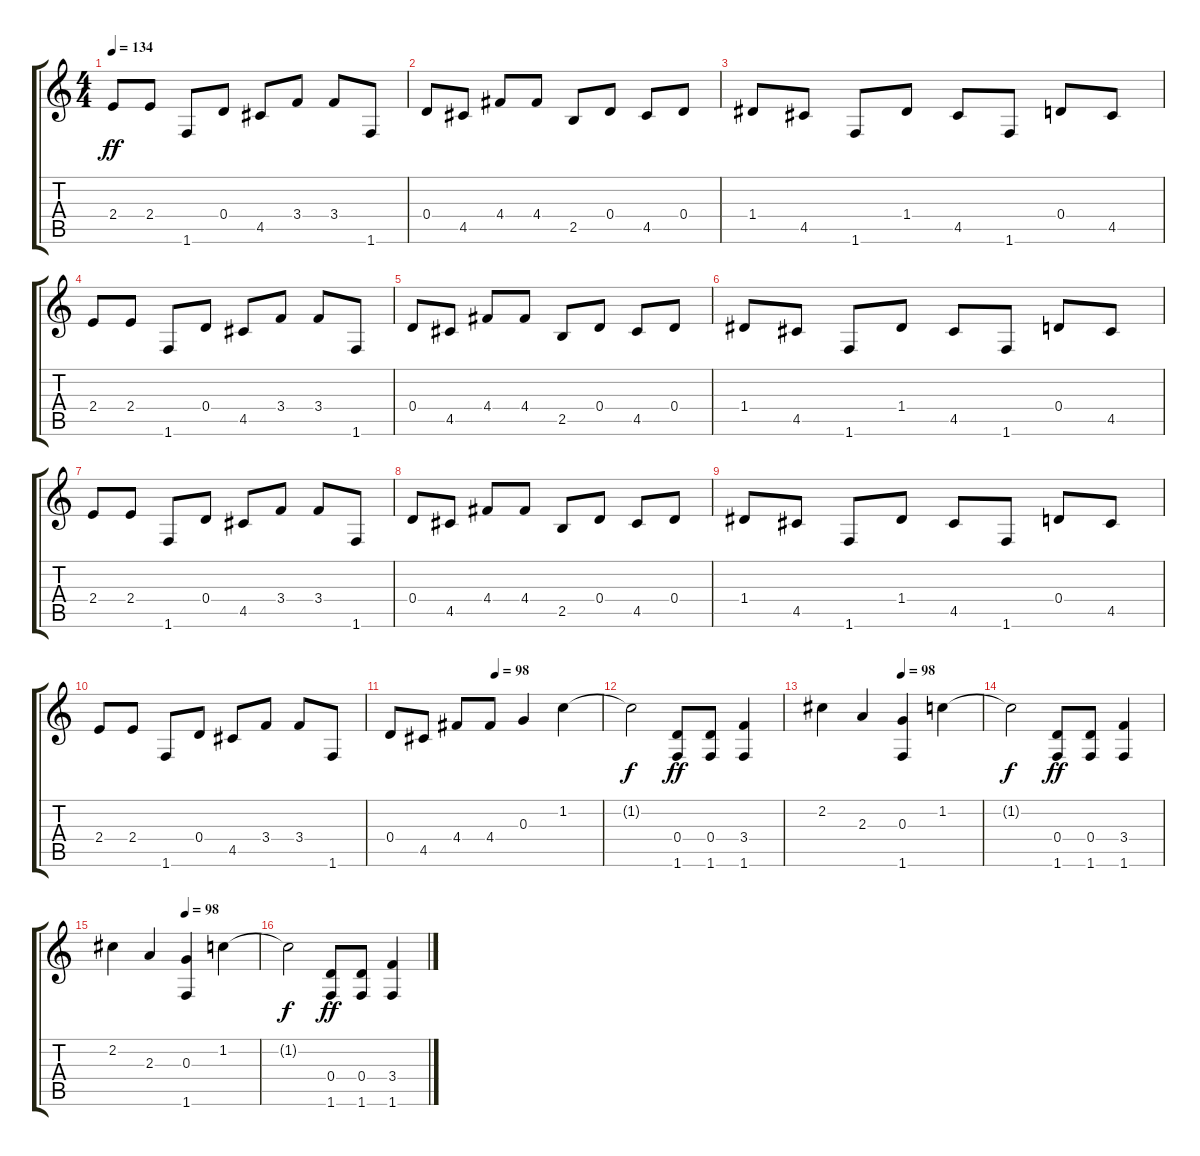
\track "" {instrument distortionguitar}
\staff {score tabs}
\tuning (E4 B3 G3 D3 A2 E2) {hide}
\ts (4 4)
\tempo 134
\clef g2
\ks c
2.4.8{dy ff} 2.4.8 1.6.8 0.4.8 4.5.8 3.4.8 3.4.8 1.6.8 |
0.4.8 4.5.8 4.4.8 4.4.8 2.5.8 0.4.8 4.5.8 0.4.8 |
1.4.8 4.5.8 1.6.8 1.4.8 4.5.8 1.6.8 0.4.8 4.5.8 |
2.4.8 2.4.8 1.6.8 0.4.8 4.5.8 3.4.8 3.4.8 1.6.8 |
0.4.8 4.5.8 4.4.8 4.4.8 2.5.8 0.4.8 4.5.8 0.4.8 |
1.4.8 4.5.8 1.6.8 1.4.8 4.5.8 1.6.8 0.4.8 4.5.8 |
2.4.8 2.4.8 1.6.8 0.4.8 4.5.8 3.4.8 3.4.8 1.6.8 |
0.4.8 4.5.8 4.4.8 4.4.8 2.5.8 0.4.8 4.5.8 0.4.8 |
1.4.8 4.5.8 1.6.8 1.4.8 4.5.8 1.6.8 0.4.8 4.5.8 |
2.4.8 2.4.8 1.6.8 0.4.8 4.5.8 3.4.8 3.4.8 1.6.8 |
\tempo (98 0.5)
0.4.8 4.5.8 4.4.8 4.4.8 0.3.4 1.2.4 |
1.2{t}.2{dy f} (0.4 1.6).8{dy ff} (0.4 1.6).8 (3.4 1.6).4 |
\tempo (98 0.5)
2.2.4 2.3.4 (0.3 1.6).4 1.2.4 |
1.2{t}.2{dy f} (0.4 1.6).8{dy ff} (0.4 1.6).8 (3.4 1.6).4 |
\tempo (98 0.5)
2.2.4 2.3.4 (0.3 1.6).4 1.2.4 |
1.2{t}.2{dy f} (0.4 1.6).8{dy ff} (0.4 1.6).8 (3.4 1.6).4
